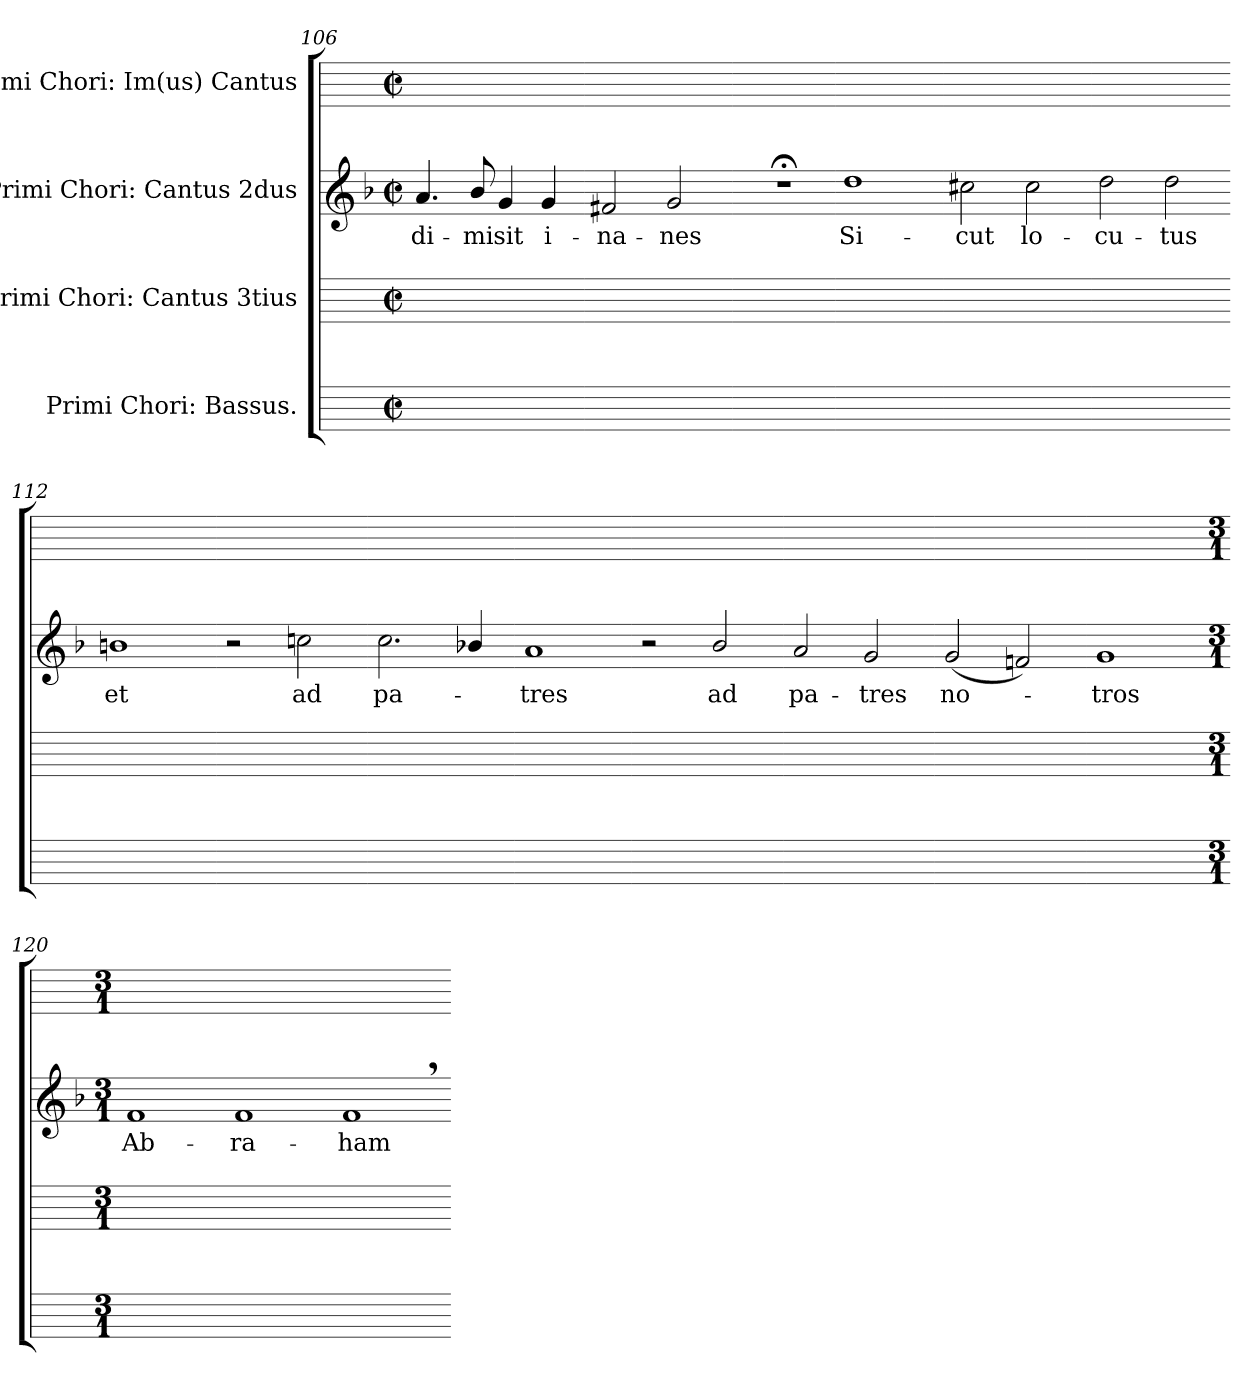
**kern	**kern	**kern	**text	**kern
*part4	*part3	*part2	*part2	*part1
*staff4	*staff3	*staff2	*staff2	*staff1
*I"Primi Chori: Bassus.	*I"Primi Chori: Cantus 3tius	*I"Primi Chori: Cantus 2dus	*	*I"Primi Chori: Im(us) Cantus
*	*	*clefG2	*	*
*	*	*k[b-]	*	*
*M2/2	*M2/2	*M2/2	*	*M2/2
*met(c|)	*met(c|)	*met(c|)	*	*met(c|)
=106	=106	=106	=106	=106
1ryy	1ryy	4.a/	di-	1ryy
.	.	8b-/	-mi-	.
.	.	4g/	-sit	.
.	.	4g/	i-	.
=107-	=107-	=107-	=107-	=107-
1ryy	1ryy	2f#X/	-na-	1ryy
.	.	2g/	-nes	.
=108-	=108-	=108-	=108-	=108-
1ryy	1ryy	1r;<	.	1ryy
=109-	=109-	=109-	=109-	=109-
1ryy	1ryy	1dd	Si-	1ryy
=110-	=110-	=110-	=110-	=110-
1ryy	1ryy	2cc#X\	-cut	1ryy
.	.	2cc#\	lo-	.
=111-	=111-	=111-	=111-	=111-
1ryy	1ryy	2dd\	cu-	1ryy
.	.	2dd\	-tus	.
=112-	=112-	=112-	=112-	=112-
1ryy	1ryy	1bn	et	1ryy
=113-	=113-	=113-	=113-	=113-
1ryy	1ryy	2r	.	1ryy
.	.	2ccn\	ad	.
=114-	=114-	=114-	=114-	=114-
1ryy	1ryy	2.cc\	pa-	1ryy
.	.	4b-X/	.	.
=115-	=115-	=115-	=115-	=115-
1ryy	1ryy	1a	-tres	1ryy
=116-	=116-	=116-	=116-	=116-
1ryy	1ryy	2r	.	1ryy
.	.	2b-/	ad	.
=117-	=117-	=117-	=117-	=117-
1ryy	1ryy	2a/	pa-	1ryy
.	.	2g/	-tres	.
=118-	=118-	=118-	=118-	=118-
1ryy	1ryy	(2g/	no-	1ryy
.	.	2fn/)	.	.
=119-	=119-	=119-	=119-	=119-
1ryy	1ryy	1g	-tros	1ryy
=120-	=120-	=120-	=120-	=120-
*M3/1	*M3/1	*M3/1	*	*M3/1
0.ryy	0.ryy	1f	Ab-	0.ryy
.	.	1f	-ra-	.
.	.	1f,	-ham	.
=-	=-	=-	=-	=-
*-	*-	*-	*-	*-
